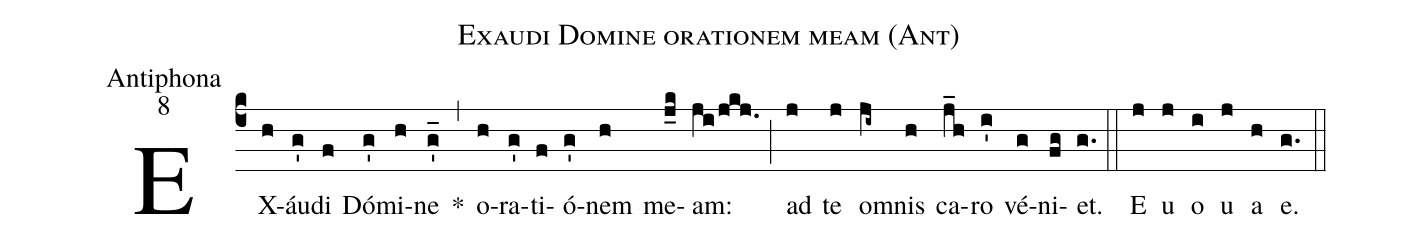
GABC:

name:Exaudi Domine orationem meam (Ant);
office-part:Antiphona;
mode:8;
%%
(c4) EX(h)áu(g')di(f) Dó(g')mi(h)ne(g'_) *(,) o(h)ra(g')ti(f)ó(g')nem(h) me(j_k)am:(ji/jkj.) (;) ad(j) te(j) o(ji~)mnis(h) ca(j_h)ro(i') vé(g)ni(fg)et.(g.) (::) E(j) u(j) o(i) u(j) a(h) e.(g.) (::)
